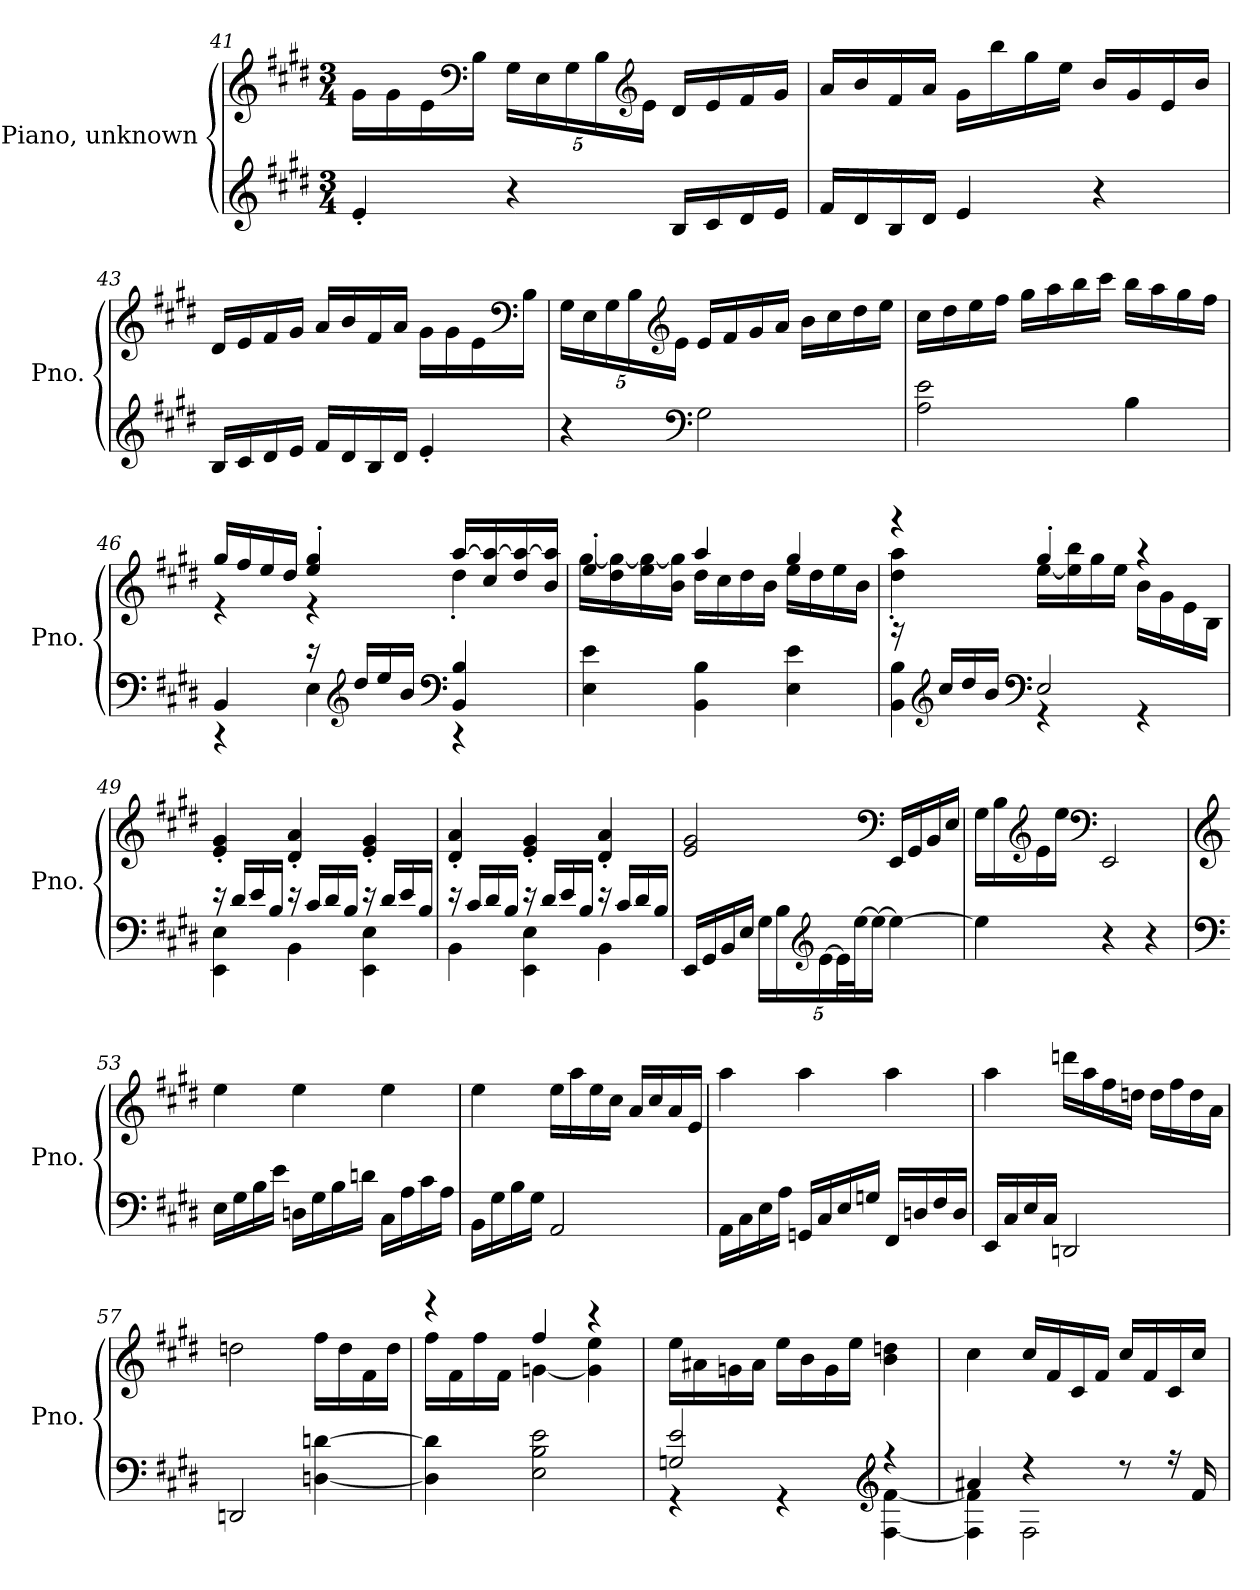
**kern	**kern
*part1	*part1
*staff2	*staff1
*I"Piano, unknown	*
*I'Pno.	*
!!LO:LB:g=z
*clefG2	*clefG2
*k[f#c#g#d#]	*k[f#c#g#d#]
*M3/4	*M3/4
=41	=41
4e'/	16g#\LL
.	16g#\
.	16e\
*	*clefF4
.	16B\JJ
*	*Xbrackettup
4r	20G#\LL
.	20E\
.	20G#\
.	20B\
*	*clefG2
.	20e\JJ
16B/LL	16d#/LL
16c#/	16e/
16d#/	16f#/
16e/JJ	16g#/JJ
=42	=42
16f#/LL	16a/LL
16d#/	16b/
16B/	16f#/
16d#/JJ	16a/JJ
4e/	16g#\LL
.	16bb\
.	16gg#\
.	16ee\JJ
4r	16b/LL
.	16g#/
.	16e/
.	16b/JJ
=43	=43
16B/LL	16d#/LL
16c#/	16e/
16d#/	16f#/
16e/JJ	16g#/JJ
16f#/LL	16a/LL
16d#/	16b/
16B/	16f#/
16d#/JJ	16a/JJ
4e'/	16g#\LL
.	16g#\
.	16e\
*	*clefF4
.	16B\JJ
!!LO:LB:g=z
=44	=44
4r	20G#\LL
.	20E\
.	20G#\
.	20B\
*	*clefG2
.	20e\JJ
*clefF4	*
2G#\	16e/LL
.	16f#/
.	16g#/
.	16a/JJ
.	16b\LL
.	16cc#\
.	16dd#\
.	16ee\JJ
=45	=45
2A\ 2e\	16cc#\LL
.	16dd#\
.	16ee\
.	16ff#\JJ
.	16gg#\LL
.	16aa\
.	16bb\
.	16ccc#\JJ
4B\	16bb\LL
.	16aa\
.	16gg#\
.	16ff#\JJ
!!LO:LB:g=z
=46	=46
*^	*^
4BB/	4r	16gg#/LL	4r
.	.	16ff#/	.
.	.	16ee/	.
.	.	16dd#/JJ	.
16r	4E\	4ee/' 4gg#/'	4r
*clefG2	*	*	*
16dd#/LL	.	.	.
16ee/	.	.	.
16b/JJ	.	.	.
*clefF4	*	*	*
4BB/ 4B/	4r	[16aa/LL	4dd#'\
.	.	16cc#/ 16aa/_	.
.	.	16dd#/ 16aa/_	.
.	.	16b/ 16aa/]JJ	.
*v	*v	*	*
=47	=47	=47
4E\ 4e\	4ee'/	[16gg#\LL
.	.	16dd#\ 16gg#\_
.	.	16ee\ 16gg#\_
.	.	16b\ 16gg#\]JJ
4BB\ 4B\	4aa/	16dd#\LL
.	.	16cc#\
.	.	16dd#\
.	.	16b\JJ
4E\ 4e\	4gg#/	16ee\LL
.	.	16dd#\
.	.	16ee\
.	.	16b\JJ
!!LO:LB:g=z	!!
=48	=48	=48
*^	*	*
16r	4BB\ 4B\	4r	4dd#\' 4aa\'
*clefG2	*	*	*
16cc#/LL	.	.	.
16dd#/	.	.	.
16b/JJ	.	.	.
*clefF4	*	*	*
2E/	4r	4gg#'/	[16ee\LL
.	.	.	16ee\] 16bb\
.	.	.	16gg#\
.	.	.	16ee\JJ
.	4r	4r	16b\LL
.	.	.	16g#\
.	.	.	16e\
.	.	.	16B\JJ
*	*	*v	*v
=49	=49	=49
16r	4EE\ 4E\	4e/' 4g#/'
16d#/LL	.	.
16e/	.	.
16B/JJ	.	.
16r	4BB\	4d#/' 4a/'
16c#/LL	.	.
16d#/	.	.
16B/JJ	.	.
16r	4EE\ 4E\	4e/' 4g#/'
16d#/LL	.	.
16e/	.	.
16B/JJ	.	.
=50	=50	=50
16r	4BB\	4d#/' 4a/'
16c#/LL	.	.
16d#/	.	.
16B/JJ	.	.
16r	4EE\ 4E\	4e/' 4g#/'
16d#/LL	.	.
16e/	.	.
16B/JJ	.	.
16r	4BB\	4d#/' 4a/'
16c#/LL	.	.
16d#/	.	.
16B/JJ	.	.
*v	*v	*
!!LO:LB:g=z
=51	=51
16EE/LL	2e/ 2g#/
16GG#/	.
16BB/	.
16E/JJ	.
*Xbrackettup	*
20G#\LL	.
20B\	.
*clefG2	*
[20e\	.
40e\L]	.
[40ee\J	.
20ee\JJ_	.
*	*clefF4
4ee\_	16EE/LL
.	16GG#/
.	16BB/
.	16E/JJ
=52	=52
4ee\]	16G#\LL
.	16B\
*	*clefG2
.	16e\
.	16ee\JJ
*	*clefF4
4r	2EE/
4r	.
=53	=53
*clefF4	*clefG2
16E\LL	4ee\
16G#\	.
16B\	.
16e\JJ	.
16Dn\LL	4ee\
16G#\	.
16B\	.
16dn\JJ	.
16C#\LL	4ee\
16A\	.
16c#\	.
16A\JJ	.
!!LO:PB:g=z
=54	=54
16BB\LL	4ee\
16G#\	.
16B\	.
16G#\JJ	.
2AA/	16ee\LL
.	16aa\
.	16ee\
.	16cc#\JJ
.	16a/LL
.	16cc#/
.	16a/
.	16e/JJ
=55	=55
16AA\LL	4aa\
16C#\	.
16E\	.
16A\JJ	.
16GGn/LL	4aa\
16C#/	.
16E/	.
16Gn/JJ	.
16FF#/LL	4aa\
16Dn/	.
16F#/	.
16D/JJ	.
=56	=56
16EE/LL	4aa\
16C#/	.
16E/	.
16C#/JJ	.
2DDn/	16dddn\LL
.	16aa\
.	16ff#\
.	16ddn\JJ
.	16dd\LL
.	16ff#\
.	16dd\
.	16a\JJ
!!LO:LB:g=z
=57	=57
2DDn/	2ddn\
[4Dn\ [4dn\	16ff#\LL
.	16dd\
.	16f#\
.	16dd\JJ
=58	=58
*	*^
4D\] 4d\]	4r	16ff#\LL
.	.	16f#\
.	.	16ff#\
.	.	16f#\JJ
2E\ 2B\ 2e\	4ff#/	[4gn\
.	4r	4g\] 4ee\
*	*v	*v
=59	=59
*^	*
2Gn/ 2e/	4r	16ee\LL
.	.	16a#X\
.	.	16gn\
.	.	16a#\JJ
.	4r	16ee\LL
.	.	16b\
.	.	16g\
.	.	16ee\JJ
*clefG2	*	*
4r	[4F#\ [4f#\	4b\ 4ddn\
=60	=60	=60
4a#X/	4F#\] 4f#\]	4cc#\
4r	2F#\	16cc#/LL
.	.	16f#/
.	.	16c#/
.	.	16f#/JJ
8r	.	16cc#/LL
.	.	16f#/
16r	.	16c#/
16f#/	.	16cc#/JJ
*v	*v	*
=	=
*-	*-
